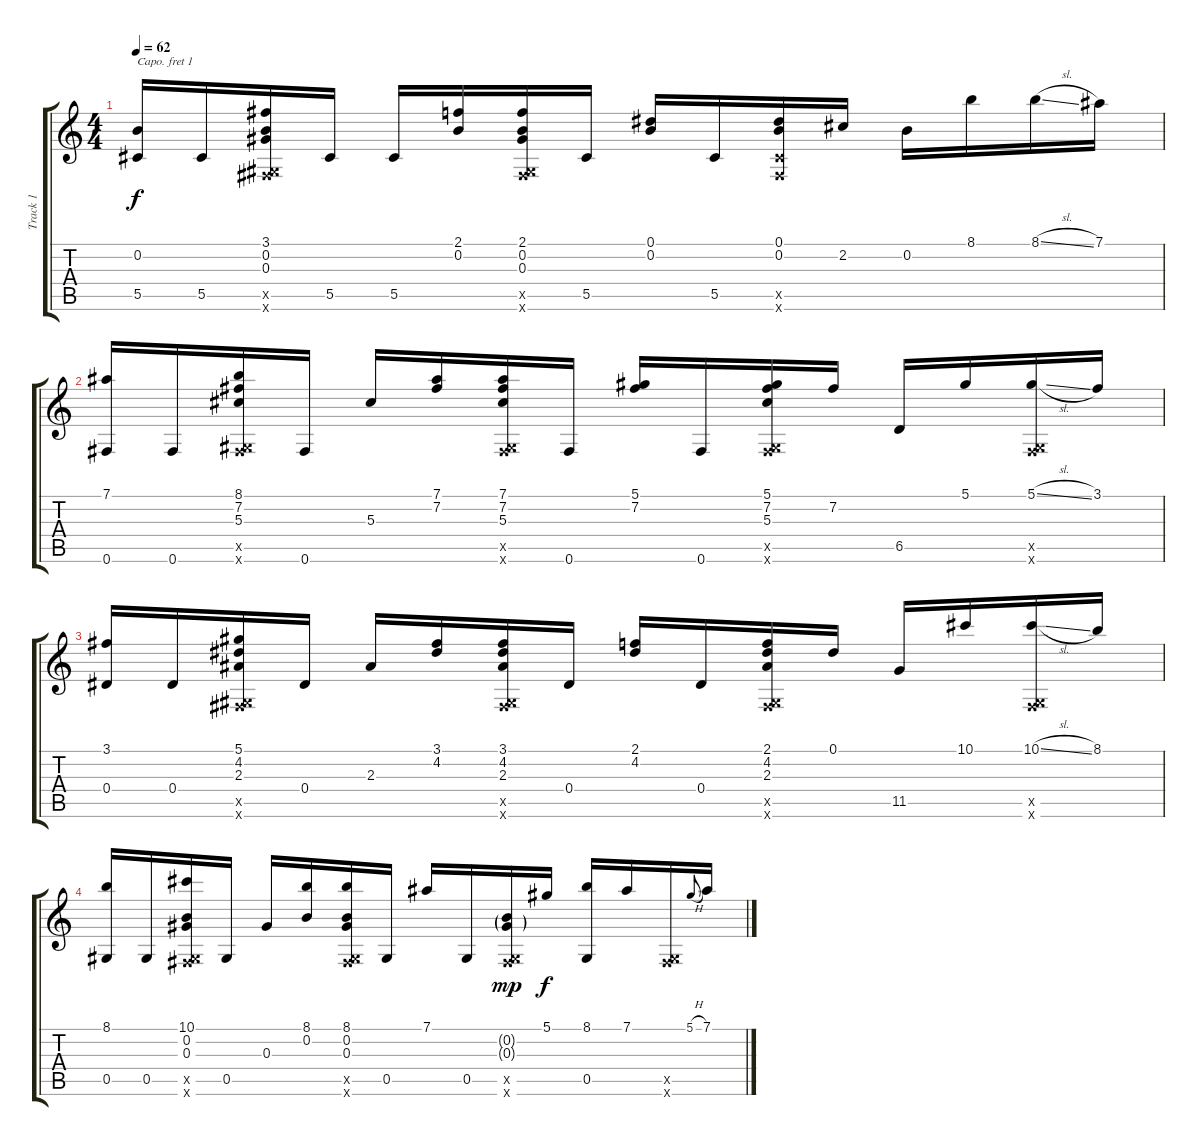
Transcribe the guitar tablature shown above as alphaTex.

\track ("Track 1" "Track 1") {instrument acousticguitarsteel}
\staff {score tabs}
\capo 1
\tuning (D4 Bb3 G3 D3 G2 F2) {hide}
\ts (4 4)
\tempo 62
\clef g2
\ks c
(0.2 5.5).16{dy f} 5.5.16 (3.1 0.2 0.3 0.5{x} 0.6{x}).16 5.5.16 5.5.16 (2.1 0.2).16 (2.1 0.2 0.3 0.5{x} 0.6{x}).16 5.5.16 (0.1 0.2).16 5.5.16 (0.1 0.2 5.5{x} 0.6{x}).16 2.2.16 0.2.16 8.1.16 8.1{sl}.16 7.1.16 |
(7.1 0.6).16 0.6.16 (8.1 7.2 5.3 0.5{x} 0.6{x}).16 0.6.16 5.3.16 (7.1 7.2).16 (7.1 7.2 5.3 0.5{x} 0.6{x}).16 0.6.16 (5.1 7.2).16 0.6.16 (5.1 7.2 5.3 0.5{x} 0.6{x}).16 7.2.16 6.5.16 5.1.16 (5.1{sl} 0.5{x} 0.6{x}).16 3.1.16 |
(3.1 0.4).16 0.4.16 (5.1 4.2 2.3 0.5{x} 0.6{x}).16 0.4.16 2.3.16 (3.1 4.2).16 (3.1 4.2 2.3 0.5{x} 0.6{x}).16 0.4.16 (2.1 4.2).16 0.4.16 (2.1 4.2 2.3 0.5{x} 0.6{x}).16 0.1.16 11.5.16 10.1.16 (10.1{sl} 0.5{x} 0.6{x}).16 8.1.16 |
(8.1 0.5).16 0.5.16 (10.1 0.2 0.3 0.5{x} 0.6{x}).16 0.5.16 0.3.16 (8.1 0.2).16 (8.1 0.2 0.3 0.5{x} 0.6{x}).16 0.5.16 7.1.16 0.5.16 (0.2{g} 0.3{g} 0.5{x} 0.6{x}).16{dy mp} 5.1.16{dy f} (8.1 0.5).16 7.1.16 (0.5{x} 0.6{x}).16 5.1{h}.8{gr onbeat} 7.1.16
